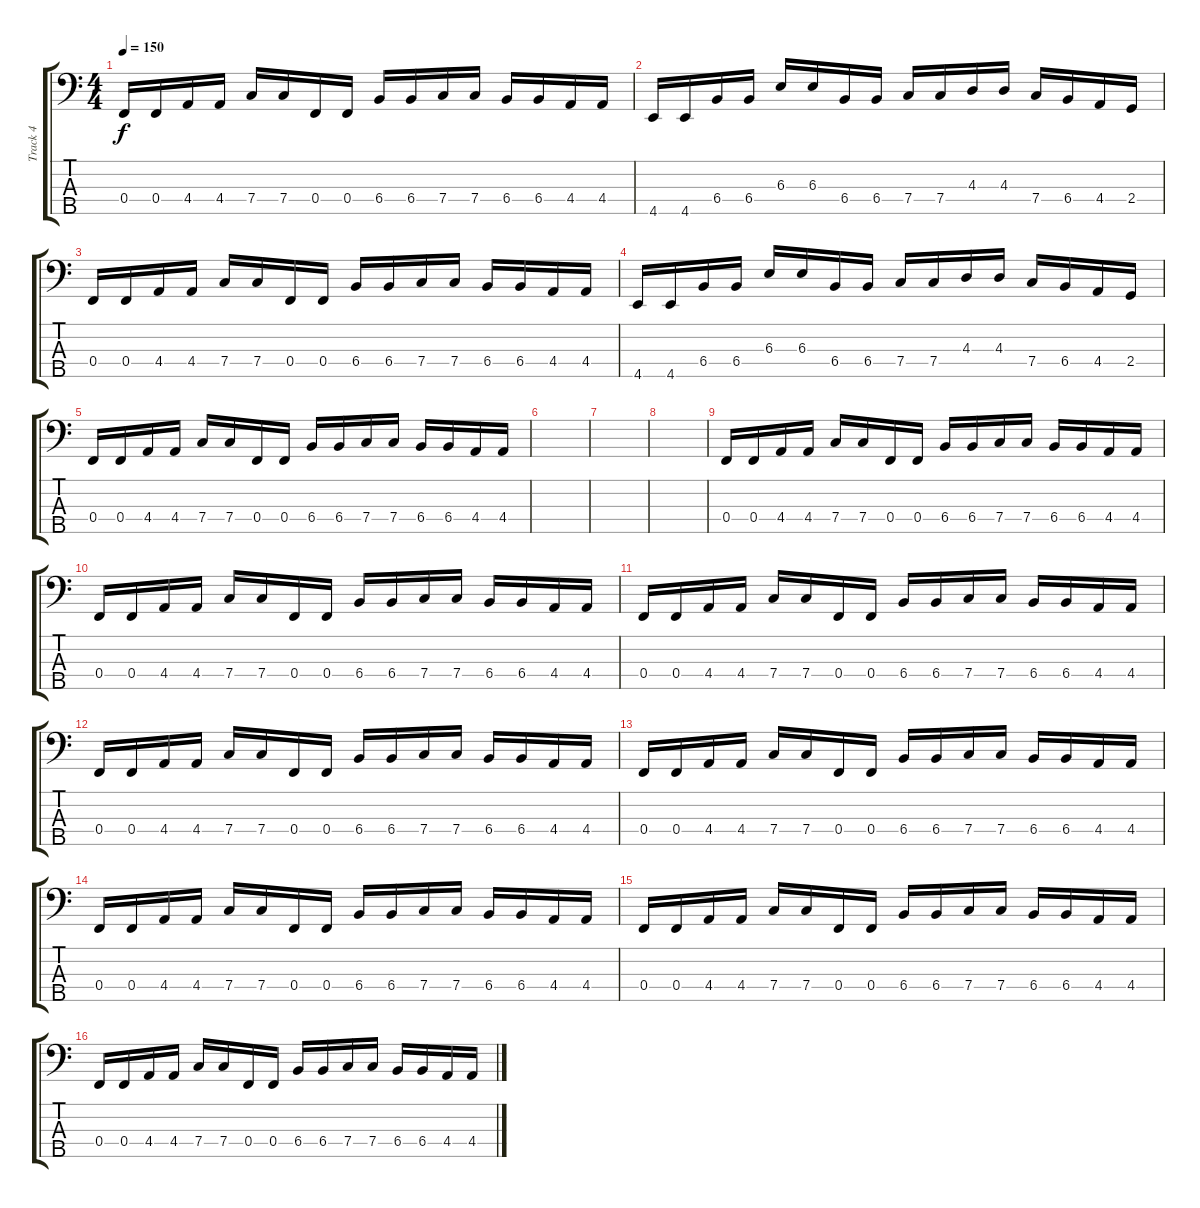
\track ("Track 4" "Track 4") {instrument electricbassfinger}
\staff {score tabs}
\tuning (Ab2 Eb2 Bb1 F1 C1) {hide}
\ts (4 4)
\tempo 150
\clef f4
\ks c
0.4.16{dy f} 0.4.16 4.4.16 4.4.16 7.4.16 7.4.16 0.4.16 0.4.16 6.4.16 6.4.16 7.4.16 7.4.16 6.4.16 6.4.16 4.4.16 4.4.16 |
4.5.16 4.5.16 6.4.16 6.4.16 6.3.16 6.3.16 6.4.16 6.4.16 7.4.16 7.4.16 4.3.16 4.3.16 7.4.16 6.4.16 4.4.16 2.4.16 |
0.4.16 0.4.16 4.4.16 4.4.16 7.4.16 7.4.16 0.4.16 0.4.16 6.4.16 6.4.16 7.4.16 7.4.16 6.4.16 6.4.16 4.4.16 4.4.16 |
4.5.16 4.5.16 6.4.16 6.4.16 6.3.16 6.3.16 6.4.16 6.4.16 7.4.16 7.4.16 4.3.16 4.3.16 7.4.16 6.4.16 4.4.16 2.4.16 |
0.4.16 0.4.16 4.4.16 4.4.16 7.4.16 7.4.16 0.4.16 0.4.16 6.4.16 6.4.16 7.4.16 7.4.16 6.4.16 6.4.16 4.4.16 4.4.16 |
|
|
|
0.4.16 0.4.16 4.4.16 4.4.16 7.4.16 7.4.16 0.4.16 0.4.16 6.4.16 6.4.16 7.4.16 7.4.16 6.4.16 6.4.16 4.4.16 4.4.16 |
0.4.16 0.4.16 4.4.16 4.4.16 7.4.16 7.4.16 0.4.16 0.4.16 6.4.16 6.4.16 7.4.16 7.4.16 6.4.16 6.4.16 4.4.16 4.4.16 |
0.4.16 0.4.16 4.4.16 4.4.16 7.4.16 7.4.16 0.4.16 0.4.16 6.4.16 6.4.16 7.4.16 7.4.16 6.4.16 6.4.16 4.4.16 4.4.16 |
0.4.16 0.4.16 4.4.16 4.4.16 7.4.16 7.4.16 0.4.16 0.4.16 6.4.16 6.4.16 7.4.16 7.4.16 6.4.16 6.4.16 4.4.16 4.4.16 |
0.4.16 0.4.16 4.4.16 4.4.16 7.4.16 7.4.16 0.4.16 0.4.16 6.4.16 6.4.16 7.4.16 7.4.16 6.4.16 6.4.16 4.4.16 4.4.16 |
0.4.16 0.4.16 4.4.16 4.4.16 7.4.16 7.4.16 0.4.16 0.4.16 6.4.16 6.4.16 7.4.16 7.4.16 6.4.16 6.4.16 4.4.16 4.4.16 |
0.4.16 0.4.16 4.4.16 4.4.16 7.4.16 7.4.16 0.4.16 0.4.16 6.4.16 6.4.16 7.4.16 7.4.16 6.4.16 6.4.16 4.4.16 4.4.16 |
0.4.16 0.4.16 4.4.16 4.4.16 7.4.16 7.4.16 0.4.16 0.4.16 6.4.16 6.4.16 7.4.16 7.4.16 6.4.16 6.4.16 4.4.16 4.4.16
